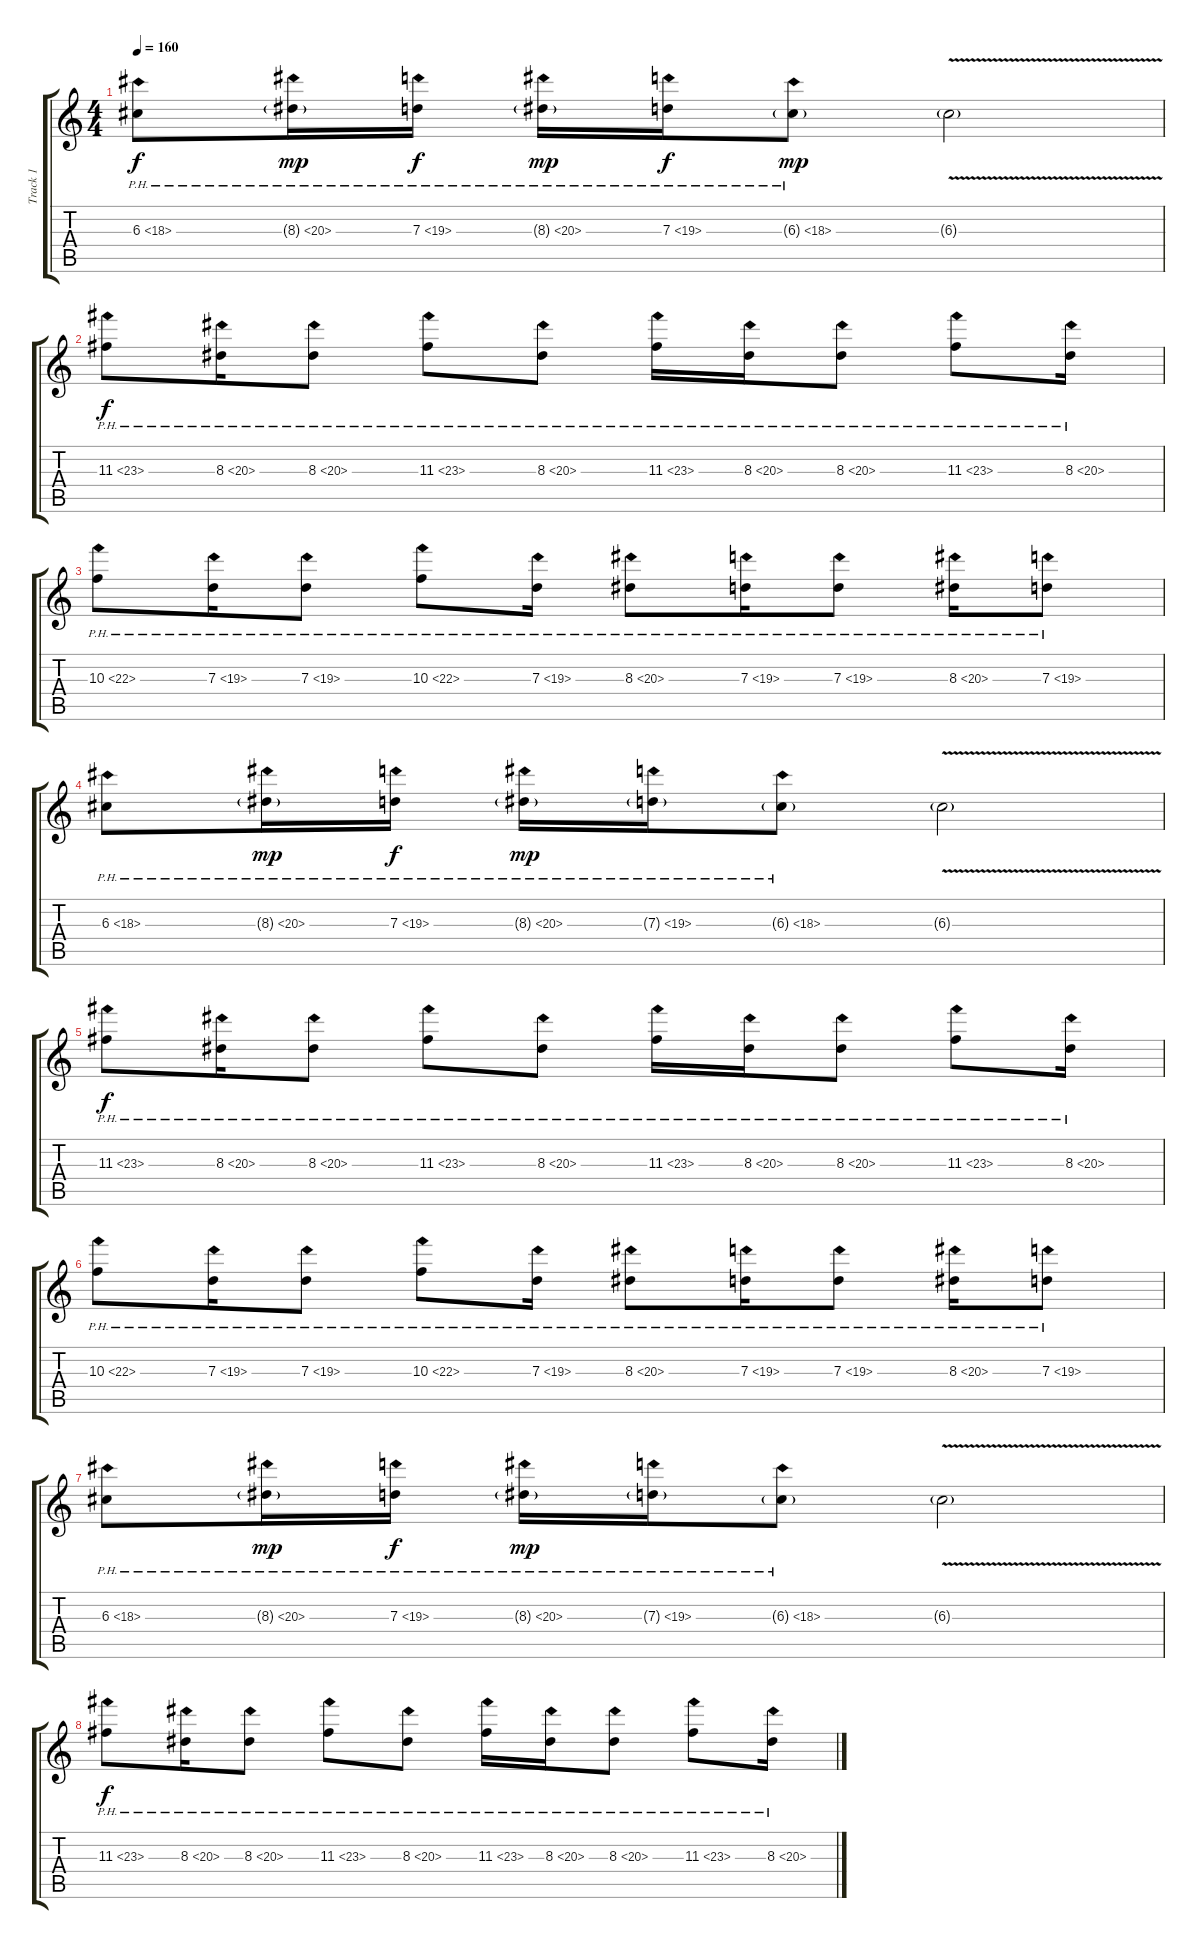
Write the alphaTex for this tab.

\track ("Track 1" "Track 1") {instrument distortionguitar}
\staff {score tabs}
\tuning (E4 B3 G3 D3 A2 D2) {hide}
\ts (4 4)
\tempo 160
\clef g2
\ks c
6.3{ph 12}.8{dy f} 8.3{ph 12 g}.16{dy mp} 7.3{ph 12}.16{dy f} 8.3{ph 12 g}.16{dy mp} 7.3{ph 12}.16{dy f} 6.3{ph 12 g}.8{dy mp} 6.3{v g}.2 |
11.3{ph 12}.8{dy f} 8.3{ph 12}.16 8.3{ph 12}.8 11.3{ph 12}.8 8.3{ph 12}.8 11.3{ph 12}.16 8.3{ph 12}.16 8.3{ph 12}.8 11.3{ph 12}.8 8.3{ph 12}.16 |
10.3{ph 12}.8 7.3{ph 12}.16 7.3{ph 12}.8 10.3{ph 12}.8 7.3{ph 12}.16 8.3{ph 12}.8 7.3{ph 12}.16 7.3{ph 12}.8 8.3{ph 12}.16 7.3{ph 12}.8 |
6.3{ph 12}.8 8.3{ph 12 g}.16{dy mp} 7.3{ph 12}.16{dy f} 8.3{ph 12 g}.16{dy mp} 7.3{ph 12 g}.16 6.3{ph 12 g}.8 6.3{v g}.2 |
11.3{ph 12}.8{dy f} 8.3{ph 12}.16 8.3{ph 12}.8 11.3{ph 12}.8 8.3{ph 12}.8 11.3{ph 12}.16 8.3{ph 12}.16 8.3{ph 12}.8 11.3{ph 12}.8 8.3{ph 12}.16 |
10.3{ph 12}.8 7.3{ph 12}.16 7.3{ph 12}.8 10.3{ph 12}.8 7.3{ph 12}.16 8.3{ph 12}.8 7.3{ph 12}.16 7.3{ph 12}.8 8.3{ph 12}.16 7.3{ph 12}.8 |
6.3{ph 12}.8 8.3{ph 12 g}.16{dy mp} 7.3{ph 12}.16{dy f} 8.3{ph 12 g}.16{dy mp} 7.3{ph 12 g}.16 6.3{ph 12 g}.8 6.3{v g}.2 |
11.3{ph 12}.8{dy f} 8.3{ph 12}.16 8.3{ph 12}.8 11.3{ph 12}.8 8.3{ph 12}.8 11.3{ph 12}.16 8.3{ph 12}.16 8.3{ph 12}.8 11.3{ph 12}.8 8.3{ph 12}.16
